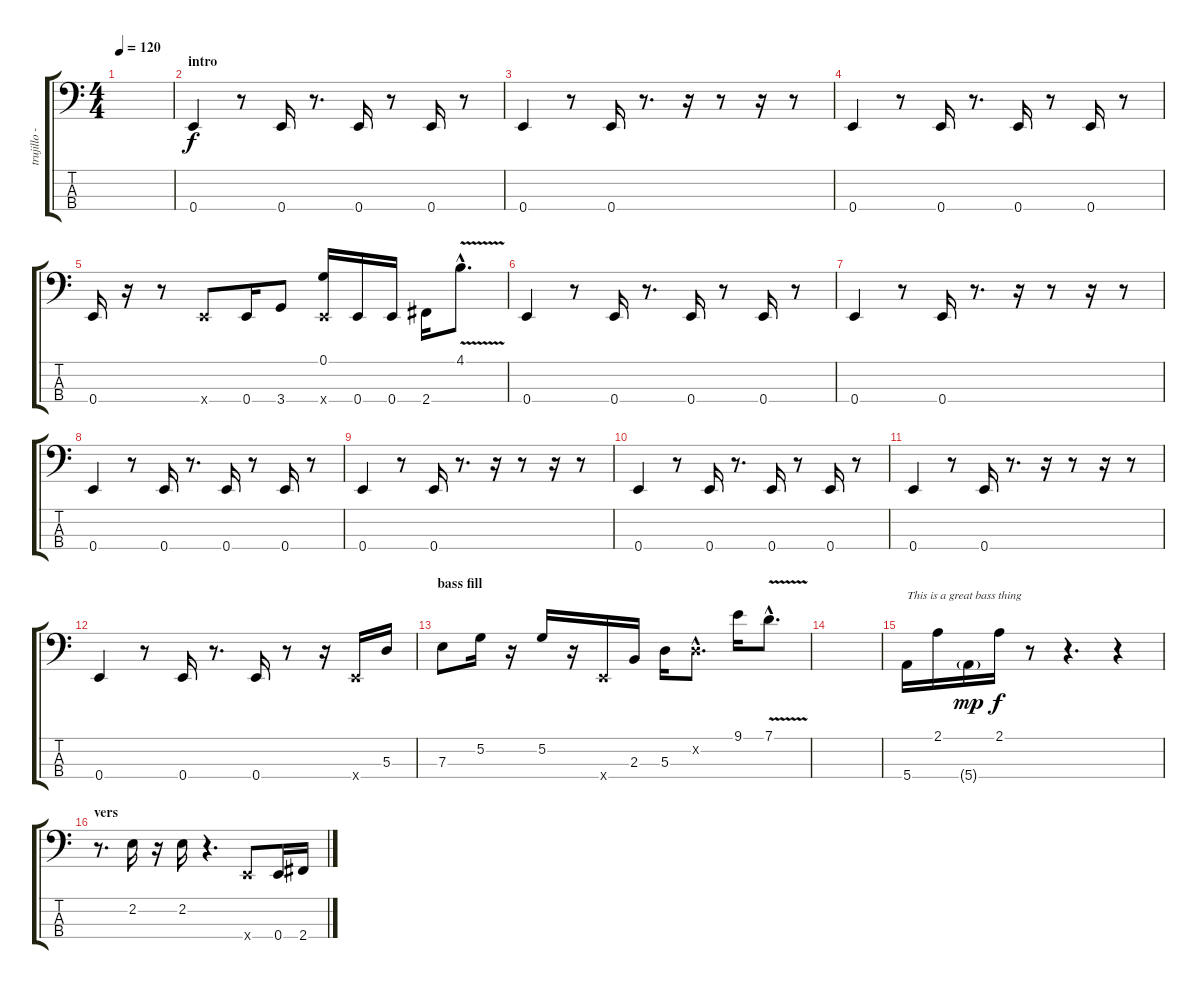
\track ("trujillo - slap and pluck" "trujillo -") {instrument slapbass1}
\staff {score tabs}
\tuning (G2 D2 A1 E1) {hide}
\ts (4 4)
\tempo 120
\clef f4
\ks c
|
\section ("" "intro")
0.4.4 r.8 0.4.16 r.8{d} 0.4.16 r.8 0.4.16 r.8 |
0.4.4 r.8 0.4.16 r.8{d} r.16 r.8 r.16 r.8 |
0.4.4 r.8 0.4.16 r.8{d} 0.4.16 r.8 0.4.16 r.8 |
0.4.16 r.16 r.8 0.4{x}.8 0.4.16 3.4.8 (0.1 0.4{x}).16 0.4.16 0.4.16 2.4.16 4.1{v hac}.8{d} |
0.4.4 r.8 0.4.16 r.8{d} 0.4.16 r.8 0.4.16 r.8 |
0.4.4 r.8 0.4.16 r.8{d} r.16 r.8 r.16 r.8 |
0.4.4 r.8 0.4.16 r.8{d} 0.4.16 r.8 0.4.16 r.8 |
0.4.4 r.8 0.4.16 r.8{d} r.16 r.8 r.16 r.8 |
0.4.4 r.8 0.4.16 r.8{d} 0.4.16 r.8 0.4.16 r.8 |
0.4.4 r.8 0.4.16 r.8{d} r.16 r.8 r.16 r.8 |
0.4.4 r.8 0.4.16 r.8{d} 0.4.16 r.8 r.16 0.4{x}.16 5.3.16 |
\section ("" "bass fill")
7.3.8 5.2.16 r.16 5.2.16 r.16 0.4{x}.16 2.3.16 5.3.16 0.2{hac x}.8{d} 9.1.16 7.1{v hac}.8{d} |
|
5.4.16{txt "This is a great bass thing"} 2.1.16 5.4{g}.16{dy mp} 2.1.16{dy f} r.8 r.4{d} r.4 |
\section ("" "vers")
r.8{d} 2.2.16 r.16 2.2.16 r.4{d} 0.4{x}.8 0.4.16 2.4.16
